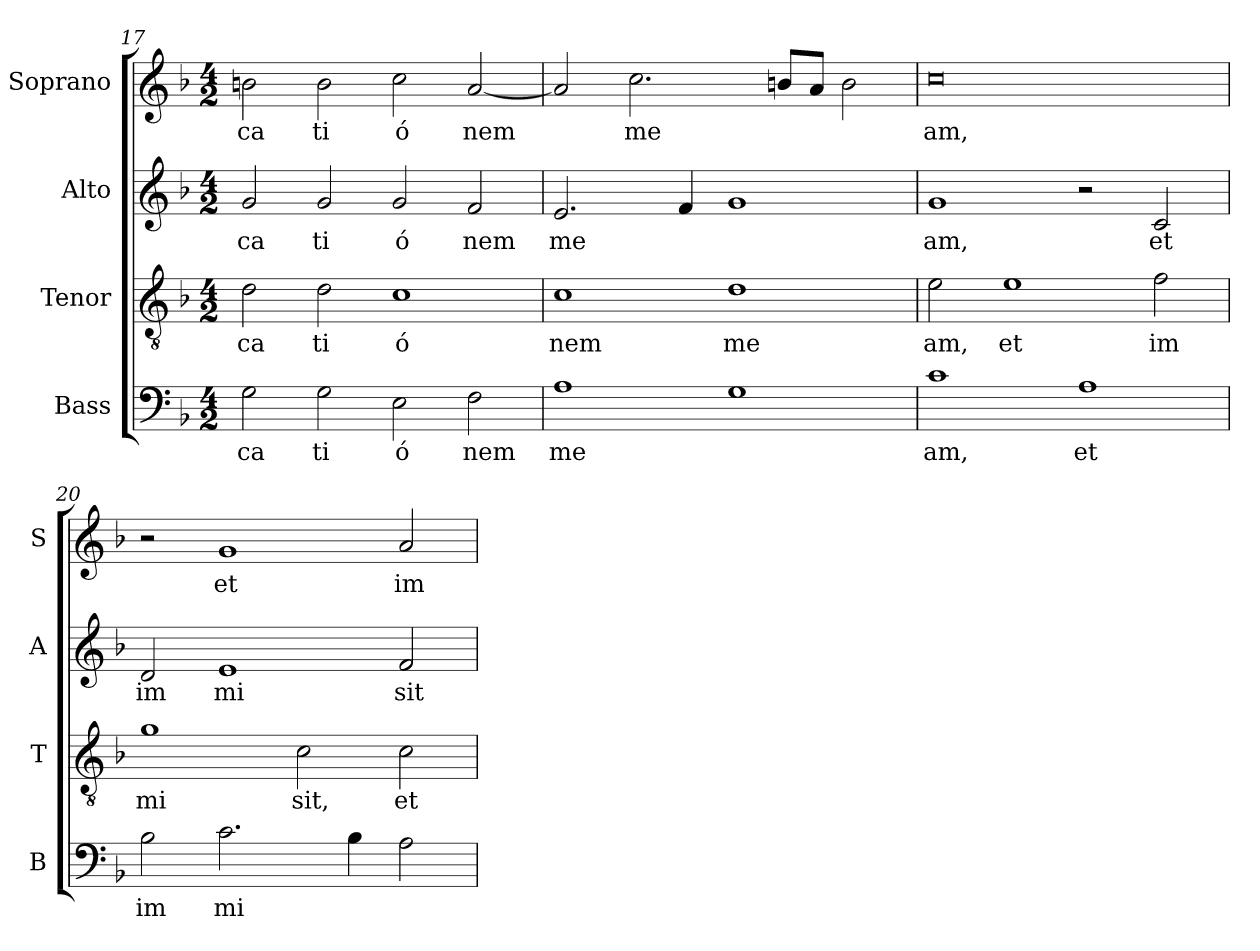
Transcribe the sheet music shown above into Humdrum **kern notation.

**kern	**text	**kern	**text	**kern	**text	**kern	**text
*part4	*part4	*part3	*part3	*part2	*part2	*part1	*part1
*staff4	*staff4	*staff3	*staff3	*staff2	*staff2	*staff1	*staff1
*I"Bass	*	*I"Tenor	*	*I"Alto	*	*I"Soprano	*
*I'B	*	*I'T	*	*I'A	*	*I'S	*
*clefF4	*	*clefGv2	*	*clefG2	*	*clefG2	*
*k[b-]	*	*k[b-]	*	*k[b-]	*	*k[b-]	*
*F:	*	*F:	*	*F:	*	*F:	*
*M4/2	*	*M4/2	*	*M4/2	*	*M4/2	*
=17	=17	=17	=17	=17	=17	=17	=17
!	!LO:LY:b:cj	!	!LO:LY:b:cj	!	!LO:LY:b:cj	!	!LO:LY:b:cj
2G\	ca	2d\	ca	2g/	ca	2bn\	ca
!	!LO:LY:b:cj	!	!LO:LY:b:cj	!	!LO:LY:b:cj	!	!LO:LY:b:cj
2G\	ti	2d\	ti	2g/	ti	2b\	ti
!	!LO:LY:b:cj	!	!LO:LY:b:cj	!	!LO:LY:b:cj	!	!LO:LY:b:cj
2E\	ó	1c	ó	2g/	ó	2cc\	ó
!	!LO:LY:b:cj	!	!	!	!LO:LY:b:cj	!	!LO:LY:b:cj
2F\	nem	.	.	2f/	nem	[<2a/	nem
=18	=18	=18	=18	=18	=18	=18	=18
!	!LO:LY:b:cj	!	!LO:LY:b:cj	!	!LO:LY:b:cj	!	!LO:LY:b:cj
1A	me	1c	nem	2.e/	me	2a/]	.
!	!	!	!	!	!	!	!LO:LY:b:cj
.	.	.	.	.	.	2.cc\	me
!	!	!	!	!	!LO:LY:b:cj	!	!
.	.	.	.	4f/	.	.	.
!	!LO:LY:b:cj	!	!LO:LY:b:cj	!	!LO:LY:b:cj	!	!
1G	.	1d	me	1g	.	.	.
!	!	!	!	!	!	!	!LO:LY:b:cj
.	.	.	.	.	.	8b/L	.
!	!	!	!	!	!	!	!LO:LY:b:cj
.	.	.	.	.	.	8a/J	.
!	!	!	!	!	!	!	!LO:LY:b:cj
.	.	.	.	.	.	2b\	.
=19	=19	=19	=19	=19	=19	=19	=19
!	!LO:LY:b:cj	!	!LO:LY:b:cj	!	!LO:LY:b:cj	!	!LO:LY:b:cj
1c	am,	2e\	am,	1g	am,	0cc	am,
!	!	!	!LO:LY:b:cj	!	!	!	!
.	.	1e	et	.	.	.	.
!	!LO:LY:b:cj	!	!	!	!	!	!
1A	et	.	.	2r	.	.	.
!	!	!	!LO:LY:b:cj	!	!LO:LY:b:cj	!	!
.	.	2f\	im	2c/	et	.	.
=20	=20	=20	=20	=20	=20	=20	=20
!	!LO:LY:b:cj	!	!LO:LY:b:cj	!	!LO:LY:b:cj	!	!
2B-\	im	1g	mi	2d/	im	2r	.
!	!LO:LY:b:cj	!	!	!	!LO:LY:b:cj	!	!LO:LY:b:cj
2.c\	mi	.	.	1e	mi	1g	et
!	!	!	!LO:LY:b:cj	!	!	!	!
.	.	2c\	sit,	.	.	.	.
!	!LO:LY:b:cj	!	!	!	!	!	!
4B-\	.	.	.	.	.	.	.
!	!LO:LY:b:cj	!	!LO:LY:b:cj	!	!LO:LY:b:cj	!	!LO:LY:b:cj
2A\	.	2c\	et	2f/	sit	2a/	im
=	=	=	=	=	=	=	=
*-	*-	*-	*-	*-	*-	*-	*-
